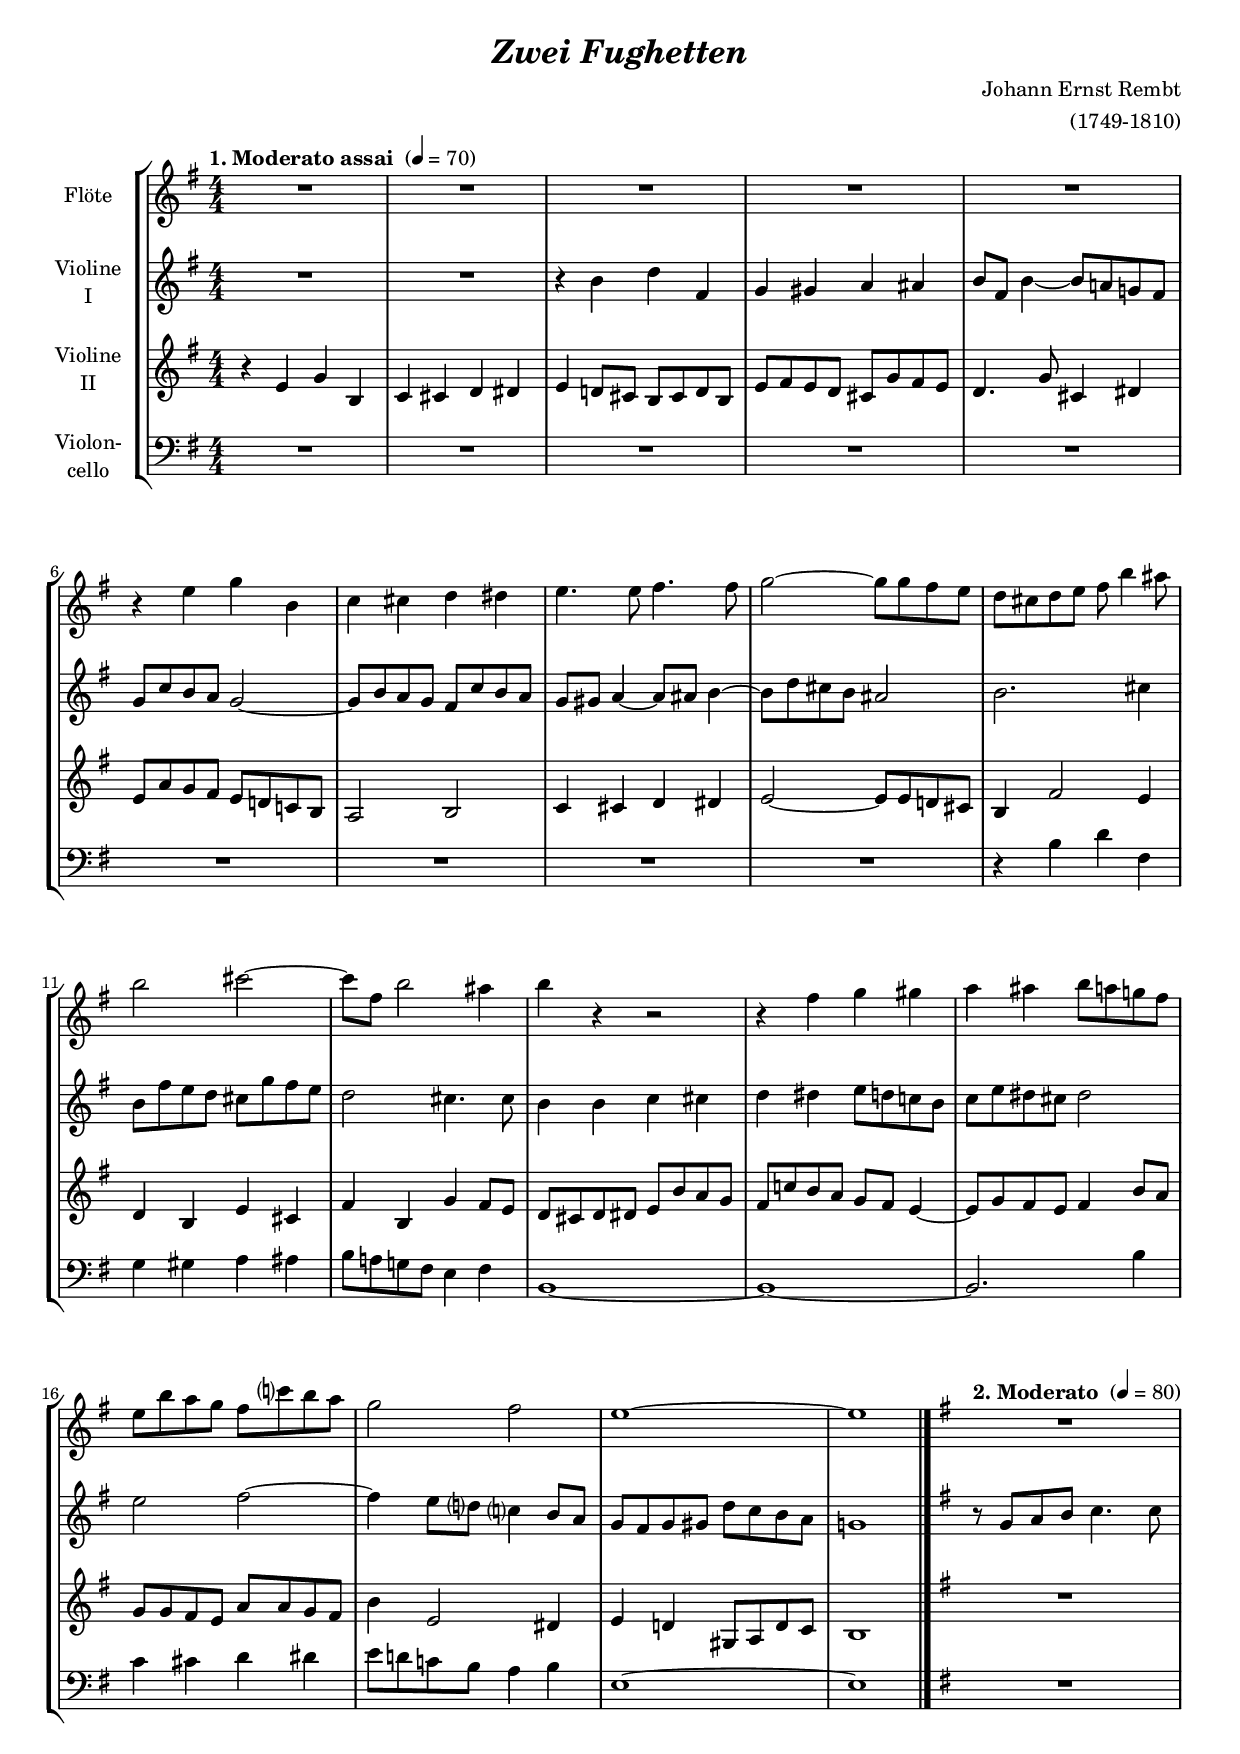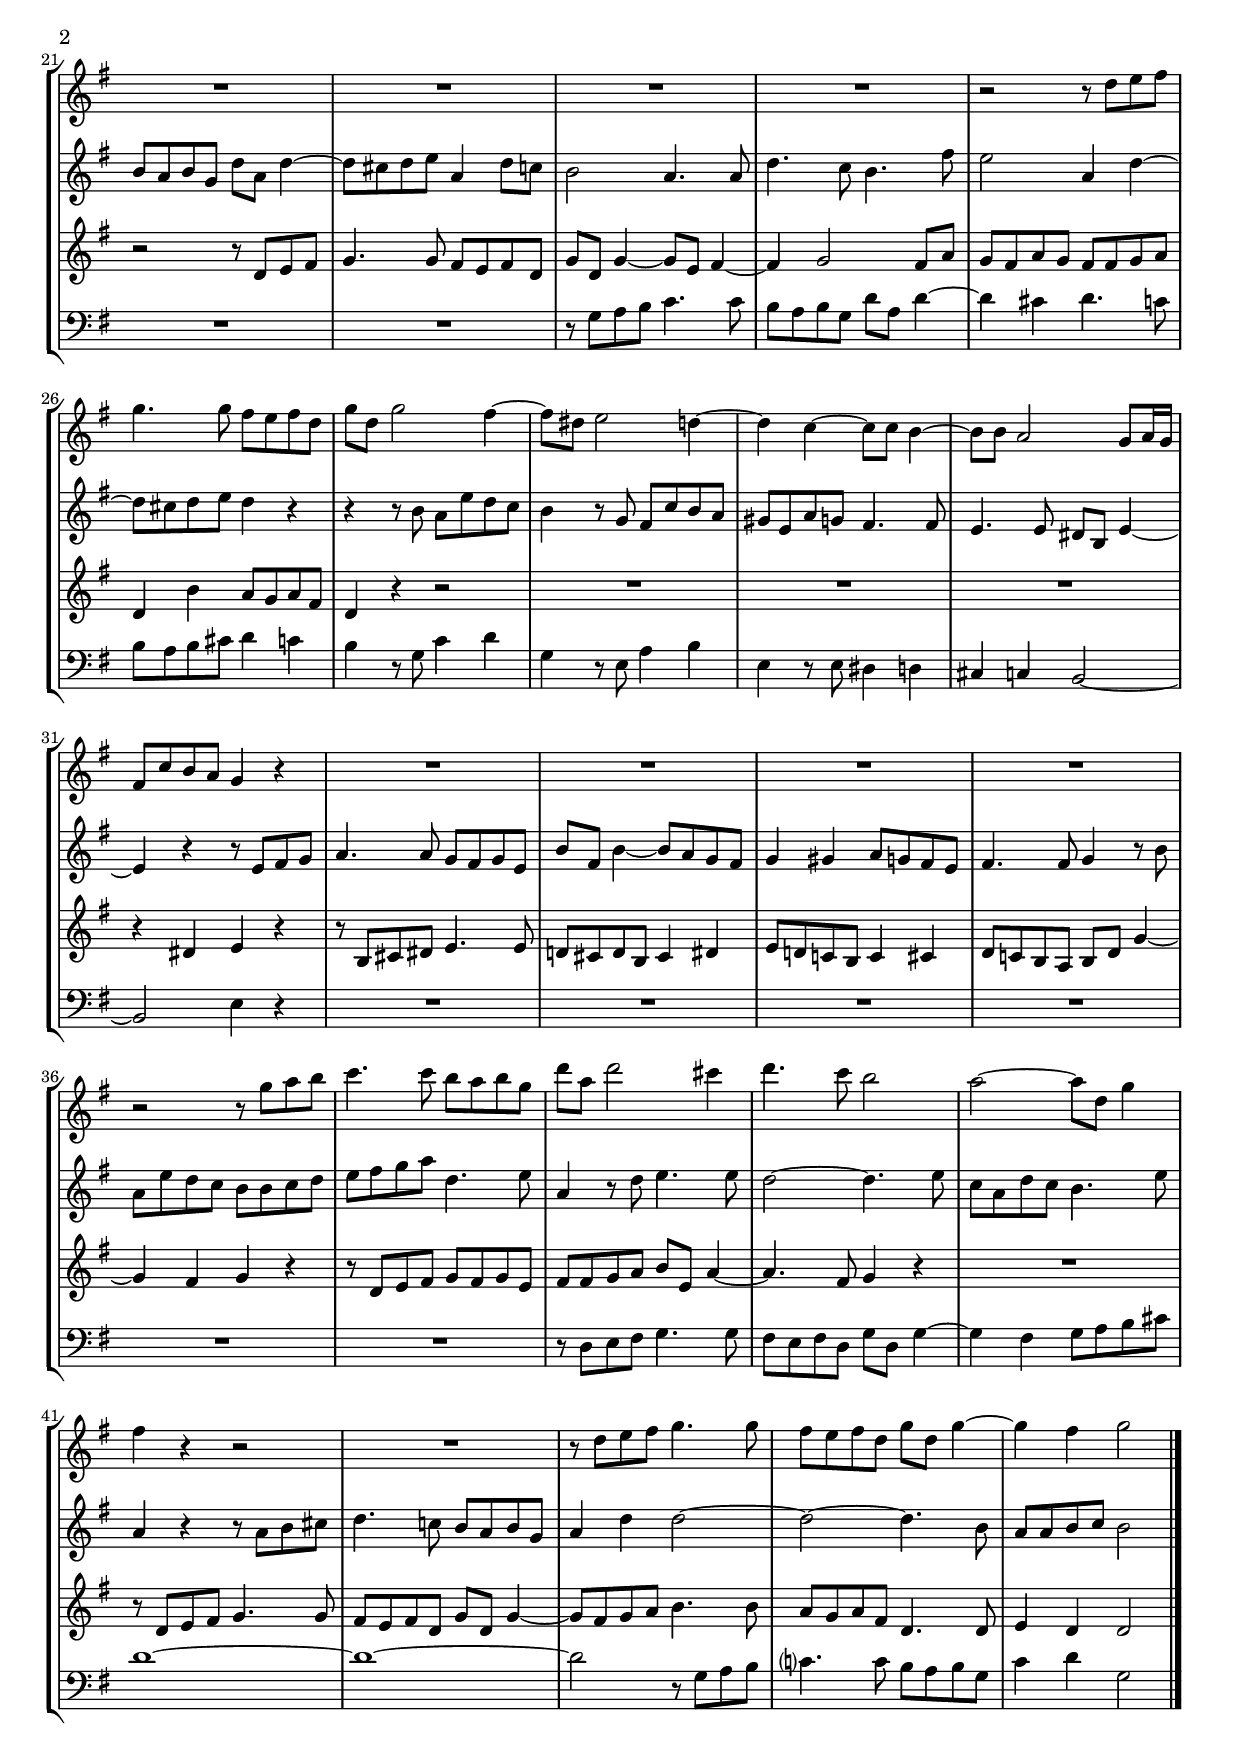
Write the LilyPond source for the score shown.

\version "2.18.2"
\include "deutsch.ly"
  
#(set-global-staff-size 18)

\header {
  title     = \markup \bold \italic "Zwei Fughetten"
  composer  = "Johann Ernst Rembt"
  arranger  = "(1749-1810)"
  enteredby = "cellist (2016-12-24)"
  piece     = ""
}

voiceconsts = {
  \key a \minor
  \clef "treble"
  \time 4/4
  \numericTimeSignature
  \compressFullBarRests
  % Set default beaming for all staves
%  \set Timing.beamExceptions = #'()
%  \set Timing.baseMoment     = #(ly:make-moment 1 4)
%  \set Timing.beatStructure  = #'(1 1 1)
}

mifl = "flute"
mist = "string ensemble 1"
%minstr = "accordion"
miba = "bassoon"
%milo = "drawbar organ"
milo = "harpsichord"

introa = { \tempo "1. Moderato assai " 4=70 }
introb = { \tempo "2. Moderato "       4=80 \key c \major }

va = \relative c'' {
  \voiceconsts
  
  \introa
  R1*5
  r4 a c e,
  f fis g gis

  a4. a8 h4. h8
  c2~ c8 c h a
  g fis g a h e4 dis8
  e2 fis~
  fis8 h, e2 dis4
  e r r2
  r4 h c cis

  d dis e8 d c! h
  a e' d c h f'? e d
  c2 h
  a1~
  a \bar "|."

  \introb
  R1*5
  r2 r8 g a h
  c4. c8 h a h g
  c g c2 h4~
  h8 gis a2 g4~
  g f~ f8 f e4~

  e8 e d2 c8 d16 c
  h8 f' e d c4 r
  R1*4
  r2 r8 c' d e
  f4. f8 e d e c

  g' d g2 fis4
  g4. f8 e2
  d~ d8 g, c4
  h r r2
  R1
  r8 g a h c4. c8
  h a h g c g c4~
  c h c2 \bar "|."
}

vb = \relative c' {
  \voiceconsts
  
  \introa
  R1*2
  r4 e g h,
  c cis d dis
  e8 h e4~ e8 d! c! h
  c f e d c2~
  c8 e d c h f' e d

  c cis d4~ d8 dis e4~
  e8 g fis e dis2
  e2. fis4
  e8 h' a g fis c' h a
  g2 fis4. fis8
  e4 e f fis
  g gis a8 g f! e

  f a gis fis gis2
  a h~
  h4 a8 g? f?4 e8 d
  c h c cis g' f e d
  c!1 \bar "|."

  \introb
  r8 c d e f4. f8
  e d e c g' d g4~

  g8 fis g a d,4 g8 f
  e2 d4. d8
  g4. f8 e4. h'8
  a2 d,4 g~
  g8 fis g a g4 r
  r r8 e d a' g f
  e4 r8 c h f' e d
  cis a d c h4. h8

  a4. a8 gis e a4~
  a r4 r8 a h c
  d4. d8 c h c a
  e' h e4~ e8 d c h
  c4 cis d8 c h a
  h4. h8 c4 r8 e
  d a' g f e e f g
  a h c d g,4. a8

  d,4 r8 g a4. a8
  g2~ g4. a8
  f d g f e4. a8
  d,4 r r8 d e fis
  g4. f!8 e d e c
  d4 g g2~
  g~ g4. e8
  d d e f e2 \bar "|."
}

vc = \relative c' {
  \voiceconsts
  
  \introa
  r4 a c e,
  f fis g gis
  a g!8 fis e fis g e
  a h a g fis c' h a
  g4. c8 fis,4 gis
  a8 d c h a g! f! e
  d2 e

  f4 fis g gis
  a2~ a8 a g! fis
  e4 h'2 a4
  g e a fis
  h e,
  c' h8 a
  g fis g gis a e' d c
  h f'! e d c h a4~

  a8 c h a h4 e8 d
  c c h a d d c h
  e4 a,2 gis4
  a g! cis,8 d g f
  e1 \bar "|."

  \introb
  R1
  r2 r8 g a h

  c4. c8 h a h g
  c g c4~ c8 a h4~
  h c2 h8 d
  c h d c h h c d
  g,4 e' d8 c d h
  g4 r r2
  
  R1*3
  r4 gis a r
  r8 e fis gis a4. a8
  g! fis g e fis4 gis
  a8 g! f! e f4 fis
  g8 f! e d e g c4~
  c h c r
  r8 g a h c h c a

  h h c d e a, d4~
  d4. h8 c4 r
  R1
  r8 g a h c4. c8
  h a h g c g c4~
  c8 h c d e4. e8
  d c d h g4. g8
  a4 g g2 \bar "|."
}

vd = \relative c {
  \voiceconsts
  \clef "bass"
  
  \introa
  R1*9
  r4 e g h,
  c cis d dis
  e8 d! c! h a4 h
  e,1~
  e~

  e2. e'4
  f fis g gis
  a8 g! f! e d4 e
  a,1~
  a \bar "|."

  \introb
  R1*3
  r8 c d e f4. f8
  e d e c g' d g4~
  g fis g4. f8
  e d e fis g4 f
  e r8 c f4 g
  c, r8 a d4 e
  a, r8 a gis4 g

  fis f e2~
  e a4 r
  R1*6
  r8 g a h c4. c8
  h a h g c g c4~
  c h c8 d e fis
  g1~
  g~
  g2 r8 c, d e
  f?4. f8 e d e c
  f4 g c,2 \bar "|."
}


music = \new StaffGroup <<
      \new Staff {
	\set Staff.midiInstrument = \mifl
	\set Staff.instrumentName = \markup \center-column { "Flöte" }
	\transpose a e' { \va }
      }

      \new Staff {
	\set Staff.midiInstrument = \mist
	\set Staff.instrumentName = \markup \center-column { "Violine" "I" }
	\transpose a e' { \vb }
      }

      \new Staff {
	\set Staff.midiInstrument = \mist
	\set Staff.instrumentName = \markup \center-column { "Violine" "II" }
	\transpose a e' { \vc }
      }

      \new Staff {
	\set Staff.midiInstrument = \miba
	\set Staff.instrumentName = \markup \center-column { "Violon-" "cello" }
	\transpose a e' { \vd }
      }
>>

\book {
  \score {
    \music
    \layout {}
  }

  \score {
    \unfoldRepeats \music

    \midi {
      \context {
        \Score
      }
    }
  }
}
